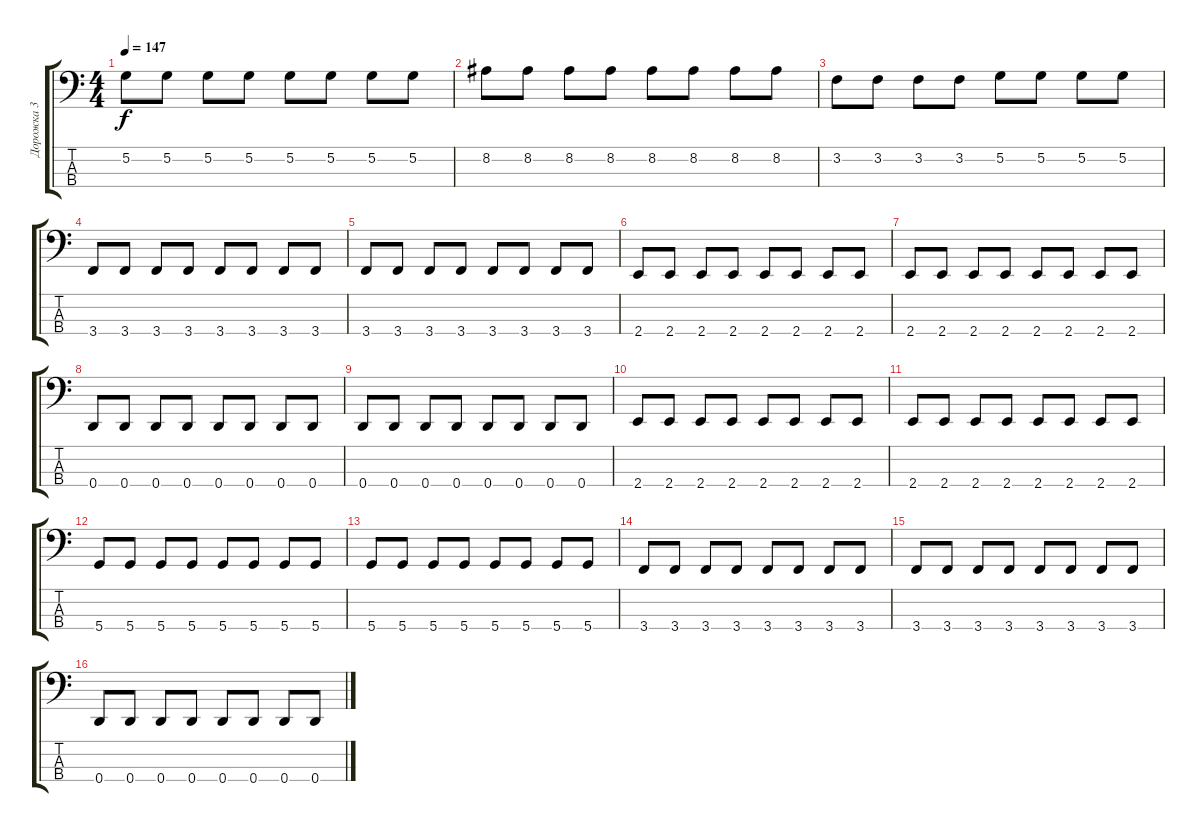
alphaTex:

\track ("Дорожка 3" "Дорожка 3") {instrument electricbasspick}
\staff {score tabs}
\tuning (G2 D2 A1 D1) {hide}
\ts (4 4)
\tempo 147
\clef f4
\ks c
5.2.8{dy f} 5.2.8 5.2.8 5.2.8 5.2.8 5.2.8 5.2.8 5.2.8 |
8.2.8 8.2.8 8.2.8 8.2.8 8.2.8 8.2.8 8.2.8 8.2.8 |
3.2.8 3.2.8 3.2.8 3.2.8 5.2.8 5.2.8 5.2.8 5.2.8 |
3.4.8 3.4.8 3.4.8 3.4.8 3.4.8 3.4.8 3.4.8 3.4.8 |
3.4.8 3.4.8 3.4.8 3.4.8 3.4.8 3.4.8 3.4.8 3.4.8 |
2.4.8 2.4.8 2.4.8 2.4.8 2.4.8 2.4.8 2.4.8 2.4.8 |
2.4.8 2.4.8 2.4.8 2.4.8 2.4.8 2.4.8 2.4.8 2.4.8 |
0.4.8 0.4.8 0.4.8 0.4.8 0.4.8 0.4.8 0.4.8 0.4.8 |
0.4.8 0.4.8 0.4.8 0.4.8 0.4.8 0.4.8 0.4.8 0.4.8 |
2.4.8 2.4.8 2.4.8 2.4.8 2.4.8 2.4.8 2.4.8 2.4.8 |
2.4.8 2.4.8 2.4.8 2.4.8 2.4.8 2.4.8 2.4.8 2.4.8 |
5.4.8 5.4.8 5.4.8 5.4.8 5.4.8 5.4.8 5.4.8 5.4.8 |
5.4.8 5.4.8 5.4.8 5.4.8 5.4.8 5.4.8 5.4.8 5.4.8 |
3.4.8 3.4.8 3.4.8 3.4.8 3.4.8 3.4.8 3.4.8 3.4.8 |
3.4.8 3.4.8 3.4.8 3.4.8 3.4.8 3.4.8 3.4.8 3.4.8 |
0.4.8 0.4.8 0.4.8 0.4.8 0.4.8 0.4.8 0.4.8 0.4.8
